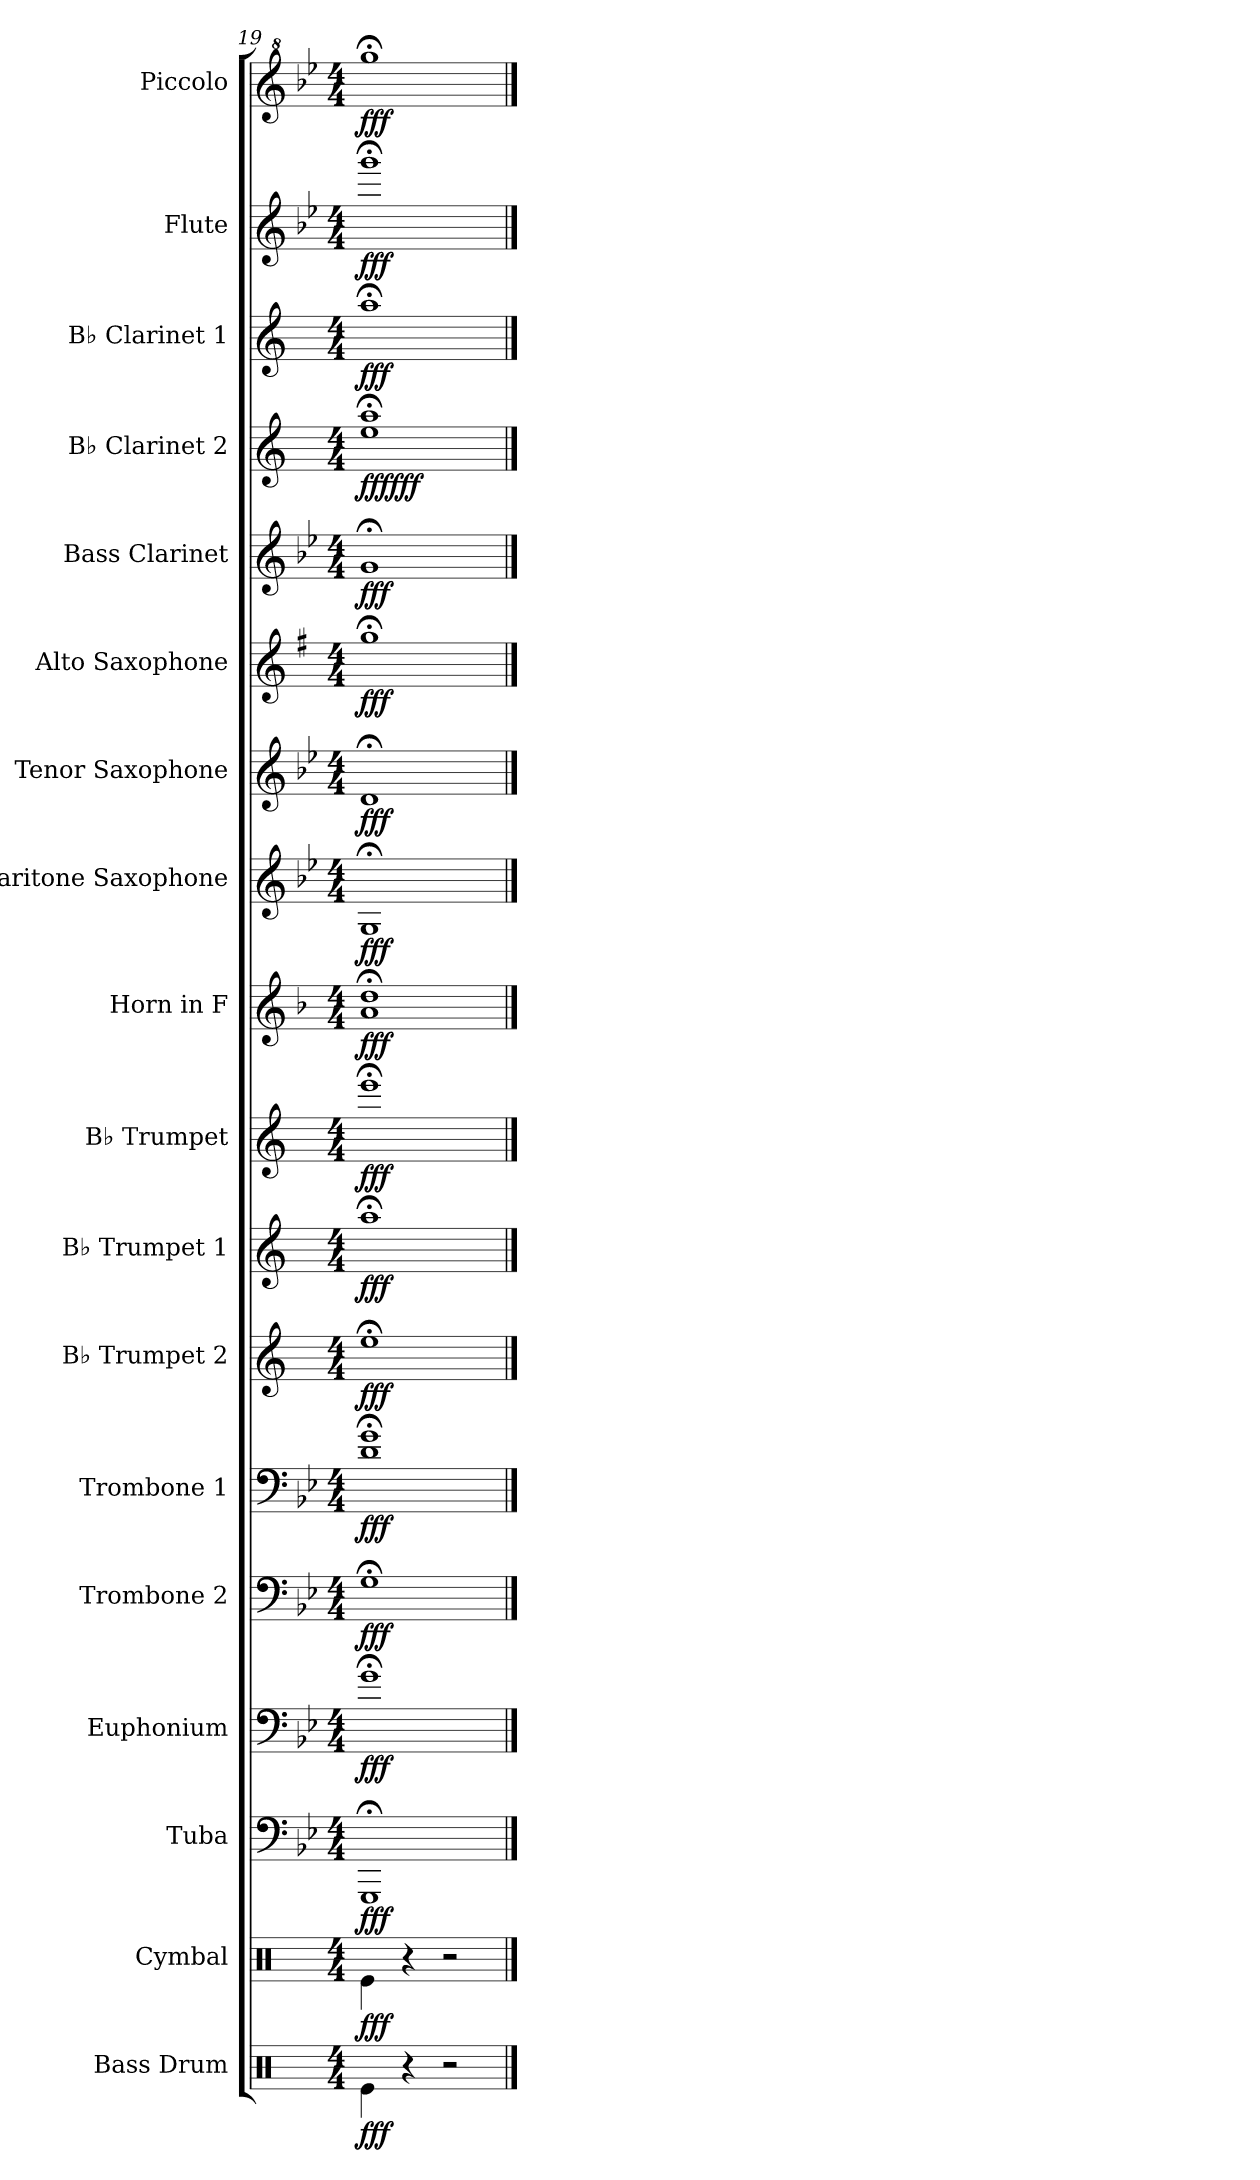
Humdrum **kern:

**kern	**dynam	**kern	**dynam	**kern	**dynam	**kern	**dynam	**kern	**dynam	**kern	**dynam	**kern	**dynam	**kern	**dynam	**kern	**dynam	**kern	**dynam	**kern	**dynam	**kern	**dynam	**kern	**dynam	**kern	**dynam	**kern	**dynam	**kern	**dynam	**kern	**dynam	**kern	**dynam
*part18	*part18	*part17	*part17	*part16	*part16	*part15	*part15	*part14	*part14	*part13	*part13	*part12	*part12	*part11	*part11	*part10	*part10	*part9	*part9	*part8	*part8	*part7	*part7	*part6	*part6	*part5	*part5	*part4	*part4	*part3	*part3	*part2	*part2	*part1	*part1
*staff18	*staff18	*staff17	*staff17	*staff16	*staff16	*staff15	*staff15	*staff14	*staff14	*staff13	*staff13	*staff12	*staff12	*staff11	*staff11	*staff10	*staff10	*staff9	*staff9	*staff8	*staff8	*staff7	*staff7	*staff6	*staff6	*staff5	*staff5	*staff4	*staff4	*staff3	*staff3	*staff2	*staff2	*staff1	*staff1
*I"Bass Drum	*	*I"Cymbal	*	*I"Tuba	*	*I"Euphonium	*	*I"Trombone 2	*	*I"Trombone 1	*	*I"B♭ Trumpet 2	*	*I"B♭ Trumpet 1	*	*I"B♭ Trumpet	*	*I"Horn in F	*	*I"Baritone Saxophone	*	*I"Tenor Saxophone	*	*I"Alto Saxophone	*	*I"Bass Clarinet	*	*I"B♭ Clarinet 2	*	*I"B♭ Clarinet 1	*	*I"Flute	*	*I"Piccolo	*
*I'B. Dr.	*	*I'Cym.	*	*I'Tba.	*	*I'Euph.	*	*I'Tbn. 2	*	*I'Tbn. 1	*	*I'B♭ Tpt. 2	*	*I'B♭ Tpt. 1	*	*I'B♭ Tpt.	*	*	*	*I'Bar. Sax.	*	*I'T. Sax.	*	*I'A. Sax.	*	*I'B. Cl.	*	*I'B♭ Cl. 2	*	*I'B♭ Cl. 1	*	*I'Fl.	*	*I'Picc.	*
*clefX	*	*clefX	*	*clefF4	*	*clefF4	*	*clefF4	*	*clefF4	*	*clefG2	*	*clefG2	*	*clefG2	*	*clefG2	*	*clefG2	*	*clefG2	*	*clefG2	*	*clefG2	*	*clefG2	*	*clefG2	*	*clefG2	*	*clefG^2	*
*	*	*	*	*	*	*	*	*	*	*	*	*ITrd1c2	*	*ITrd1c2	*	*ITrd1c2	*	*ITrd4c7	*	*ITrd12c21	*	*ITrd8c14	*	*ITrd5c9	*	*ITrd8c14	*	*ITrd1c2	*	*ITrd1c2	*	*	*	*ITrd-7c-12	*
*k[]	*	*k[]	*	*k[b-e-]	*	*k[b-e-]	*	*k[b-e-]	*	*k[b-e-]	*	*k[b-e-]	*	*k[b-e-]	*	*k[b-e-]	*	*k[b-e-]	*	*k[b-e-]	*	*k[b-e-]	*	*k[b-e-]	*	*k[b-e-]	*	*k[b-e-]	*	*k[b-e-]	*	*k[b-e-]	*	*k[b-e-]	*
*M4/4	*	*M4/4	*	*M4/4	*	*M4/4	*	*M4/4	*	*M4/4	*	*M4/4	*	*M4/4	*	*M4/4	*	*M4/4	*	*M4/4	*	*M4/4	*	*M4/4	*	*M4/4	*	*M4/4	*	*M4/4	*	*M4/4	*	*M4/4	*
*MM90	*	*MM90	*	*MM90	*	*MM90	*	*MM90	*	*MM90	*	*MM90	*	*MM90	*	*MM90	*	*MM90	*	*MM90	*	*MM90	*	*MM90	*	*MM90	*	*MM90	*	*MM90	*	*MM90	*	*MM90	*
=19	=19	=19	=19	=19	=19	=19	=19	=19	=19	=19	=19	=19	=19	=19	=19	=19	=19	=19	=19	=19	=19	=19	=19	=19	=19	=19	=19	=19	=19	=19	=19	=19	=19	=19	=19
!	!LO:DY:b	!	!LO:DY:b	!	!LO:DY:b	!	!LO:DY:b	!	!LO:DY:b	!	!LO:DY:b	!	!LO:DY:b	!	!LO:DY:b	!	!LO:DY:b	!	!LO:DY:b	!	!LO:DY:b	!	!LO:DY:b	!	!LO:DY:b	!	!LO:DY:b	!	!LO:DY:b	!	!	!	!	!	!
!	!	!	!	!	!	!	!	!	!	!	!	!	!	!	!	!	!	!	!	!	!	!	!	!	!	!	!	!	!LO:DY:n=1:b	!	!LO:DY:b	!	!LO:DY:b	!	!LO:DY:b
4Re\	fff	4Re\	fff	1GGG;<	fff	1g;<	fff	1G;<	fff	1d;< 1g;<	fff	1dd;<	fff	1gg;<	fff	1ddd;<	fff	1d;< 1g;<	fff	1GG;<	fff	1D;<	fff	1b-;<	fff	1G;<	fff	1dd;< 1gg;<	fff fff	1gg;<	fff	1ggg;<	fff	1gggg;<	fff
4r	.	4r	.	.	.	.	.	.	.	.	.	.	.	.	.	.	.	.	.	.	.	.	.	.	.	.	.	.	.	.	.	.	.	.	.
2r	.	2r	.	.	.	.	.	.	.	.	.	.	.	.	.	.	.	.	.	.	.	.	.	.	.	.	.	.	.	.	.	.	.	.	.
==	==	==	==	==	==	==	==	==	==	==	==	==	==	==	==	==	==	==	==	==	==	==	==	==	==	==	==	==	==	==	==	==	==	==	==
*-	*-	*-	*-	*-	*-	*-	*-	*-	*-	*-	*-	*-	*-	*-	*-	*-	*-	*-	*-	*-	*-	*-	*-	*-	*-	*-	*-	*-	*-	*-	*-	*-	*-	*-	*-
